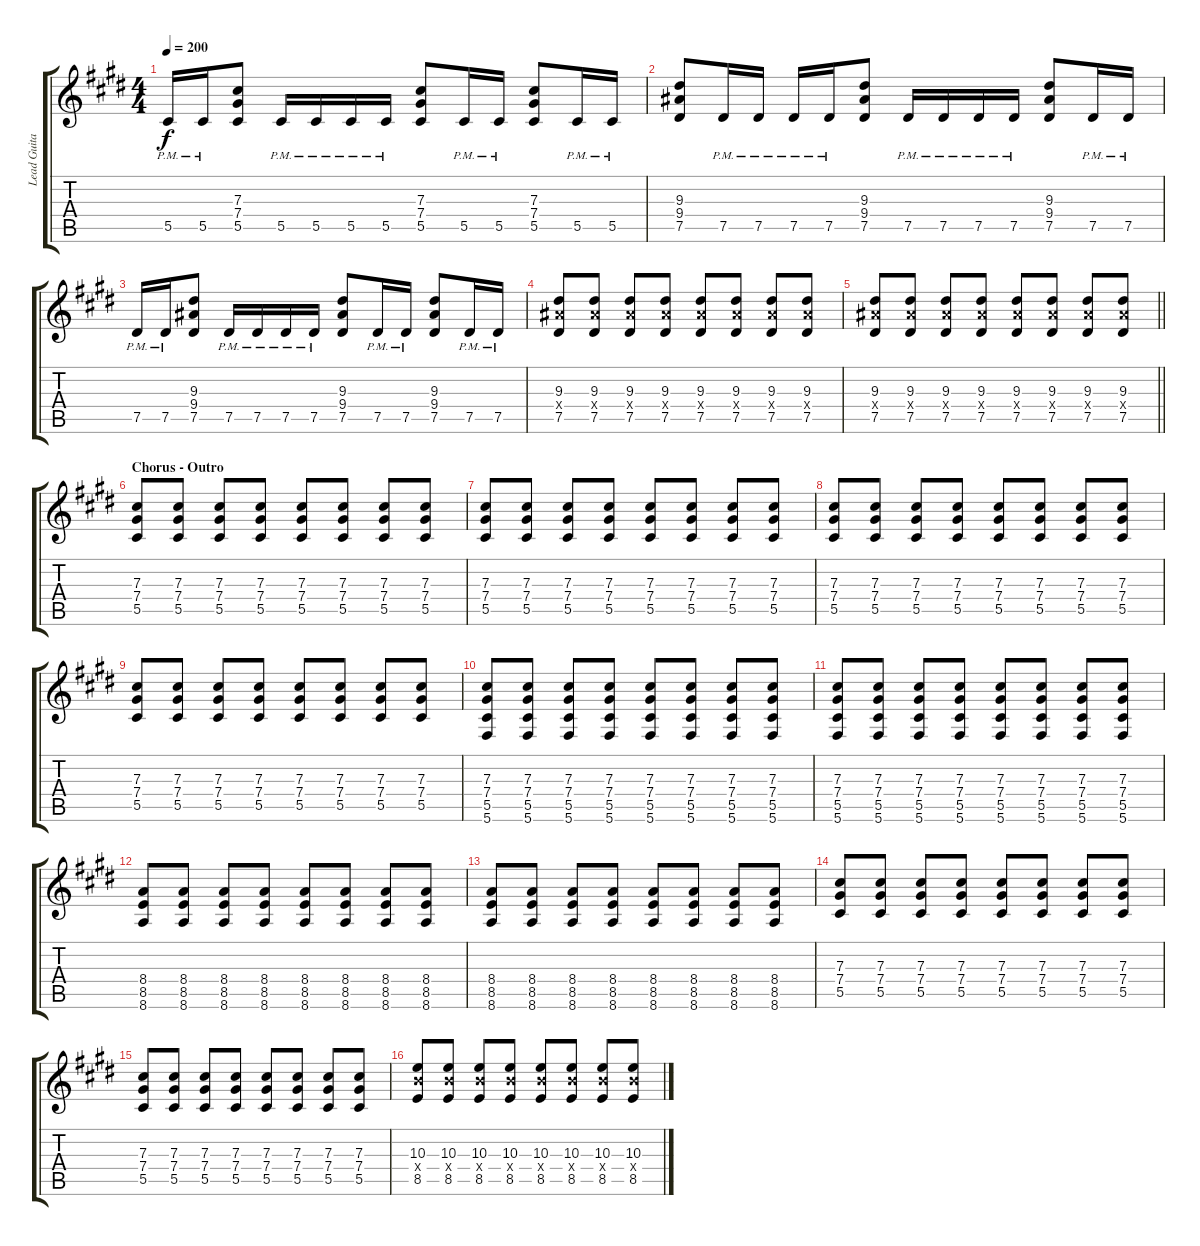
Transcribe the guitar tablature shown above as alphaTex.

\track ("Lead Guitar" "Lead Guita") {instrument overdrivenguitar}
\staff {score tabs}
\tuning (Eb4 Bb3 Gb3 Db3 Ab2 Db2) {hide}
\ts (4 4)
\tempo 200
\clef g2
\ks c#minor
5.5{pm}.16{dy f} 5.5{pm}.16 (7.3 7.4 5.5).8 5.5{pm}.16 5.5{pm}.16 5.5{pm}.16 5.5{pm}.16 (7.3 7.4 5.5).8 5.5{pm}.16 5.5{pm}.16 (7.3 7.4 5.5).8 5.5{pm}.16 5.5{pm}.16 |
(9.3 9.4 7.5).8 7.5{pm}.16 7.5{pm}.16 7.5{pm}.16 7.5{pm}.16 (9.3 9.4 7.5).8 7.5{pm}.16 7.5{pm}.16 7.5{pm}.16 7.5{pm}.16 (9.3 9.4 7.5).8 7.5{pm}.16 7.5{pm}.16 |
7.5{pm}.16 7.5{pm}.16 (9.3 9.4 7.5).8 7.5{pm}.16 7.5{pm}.16 7.5{pm}.16 7.5{pm}.16 (9.3 9.4 7.5).8 7.5{pm}.16 7.5{pm}.16 (9.3 9.4 7.5).8 7.5{pm}.16 7.5{pm}.16 |
(9.3 9.4{x} 7.5).8 (9.3 9.4{x} 7.5).8 (9.3 9.4{x} 7.5).8 (9.3 9.4{x} 7.5).8 (9.3 9.4{x} 7.5).8 (9.3 9.4{x} 7.5).8 (9.3 9.4{x} 7.5).8 (9.3 9.4{x} 7.5).8 |
\barLineRight lightlight
(9.3 9.4{x} 7.5).8 (9.3 9.4{x} 7.5).8 (9.3 9.4{x} 7.5).8 (9.3 9.4{x} 7.5).8 (9.3 9.4{x} 7.5).8 (9.3 9.4{x} 7.5).8 (9.3 9.4{x} 7.5).8 (9.3 9.4{x} 7.5).8 |
\section ("" "Chorus - Outro")
(7.3 7.4 5.5).8 (7.3 7.4 5.5).8 (7.3 7.4 5.5).8 (7.3 7.4 5.5).8 (7.3 7.4 5.5).8 (7.3 7.4 5.5).8 (7.3 7.4 5.5).8 (7.3 7.4 5.5).8 |
(7.3 7.4 5.5).8 (7.3 7.4 5.5).8 (7.3 7.4 5.5).8 (7.3 7.4 5.5).8 (7.3 7.4 5.5).8 (7.3 7.4 5.5).8 (7.3 7.4 5.5).8 (7.3 7.4 5.5).8 |
(7.3 7.4 5.5).8 (7.3 7.4 5.5).8 (7.3 7.4 5.5).8 (7.3 7.4 5.5).8 (7.3 7.4 5.5).8 (7.3 7.4 5.5).8 (7.3 7.4 5.5).8 (7.3 7.4 5.5).8 |
(7.3 7.4 5.5).8 (7.3 7.4 5.5).8 (7.3 7.4 5.5).8 (7.3 7.4 5.5).8 (7.3 7.4 5.5).8 (7.3 7.4 5.5).8 (7.3 7.4 5.5).8 (7.3 7.4 5.5).8 |
(7.3 7.4 5.5 5.6).8 (7.3 7.4 5.5 5.6).8 (7.3 7.4 5.5 5.6).8 (7.3 7.4 5.5 5.6).8 (7.3 7.4 5.5 5.6).8 (7.3 7.4 5.5 5.6).8 (7.3 7.4 5.5 5.6).8 (7.3 7.4 5.5 5.6).8 |
(7.3 7.4 5.5 5.6).8 (7.3 7.4 5.5 5.6).8 (7.3 7.4 5.5 5.6).8 (7.3 7.4 5.5 5.6).8 (7.3 7.4 5.5 5.6).8 (7.3 7.4 5.5 5.6).8 (7.3 7.4 5.5 5.6).8 (7.3 7.4 5.5 5.6).8 |
(8.4 8.5 8.6).8 (8.4 8.5 8.6).8 (8.4 8.5 8.6).8 (8.4 8.5 8.6).8 (8.4 8.5 8.6).8 (8.4 8.5 8.6).8 (8.4 8.5 8.6).8 (8.4 8.5 8.6).8 |
(8.4 8.5 8.6).8 (8.4 8.5 8.6).8 (8.4 8.5 8.6).8 (8.4 8.5 8.6).8 (8.4 8.5 8.6).8 (8.4 8.5 8.6).8 (8.4 8.5 8.6).8 (8.4 8.5 8.6).8 |
(7.3 7.4 5.5).8 (7.3 7.4 5.5).8 (7.3 7.4 5.5).8 (7.3 7.4 5.5).8 (7.3 7.4 5.5).8 (7.3 7.4 5.5).8 (7.3 7.4 5.5).8 (7.3 7.4 5.5).8 |
(7.3 7.4 5.5).8 (7.3 7.4 5.5).8 (7.3 7.4 5.5).8 (7.3 7.4 5.5).8 (7.3 7.4 5.5).8 (7.3 7.4 5.5).8 (7.3 7.4 5.5).8 (7.3 7.4 5.5).8 |
(10.3 10.4{x} 8.5).8 (10.3 10.4{x} 8.5).8 (10.3 10.4{x} 8.5).8 (10.3 10.4{x} 8.5).8 (10.3 10.4{x} 8.5).8 (10.3 10.4{x} 8.5).8 (10.3 10.4{x} 8.5).8 (10.3 10.4{x} 8.5).8
